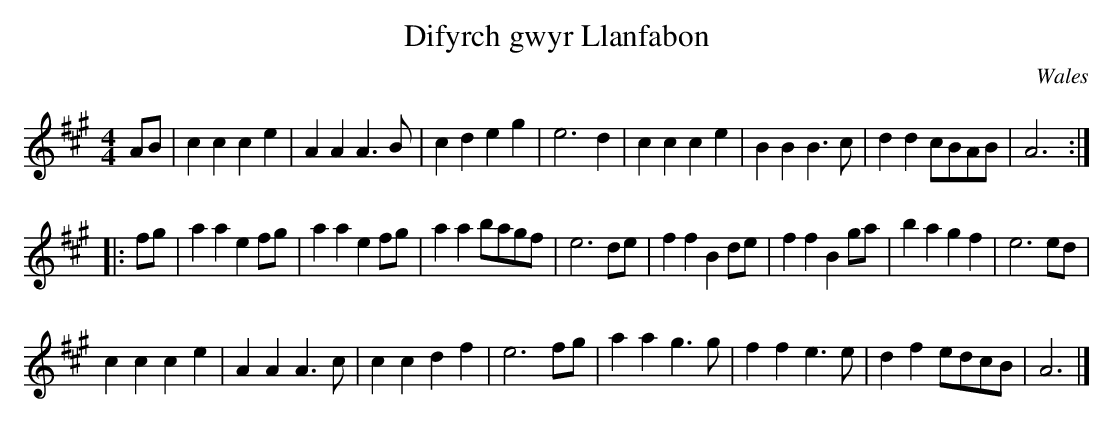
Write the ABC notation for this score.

X:1
T:Difyrch gwyr Llanfabon
O:Wales
M:4/4
K:A
AB |\
c2c2 c2e2|A2A2 A3B|c2d2 e2g2|e6 d2|\
c2c2 c2e2|B2B2 B3c|d2d2 cBAB|A6:|
|:fg|\
a2a2 e2fg|a2a2 e2fg|a2a2 bagf|e6 de|\
f2f2 B2de|f2f2 B2ga|b2a2 g2f2|e6 ed|
c2c2 c2e2|A2A2 A3c|c2c2 d2f2|e6 fg|\
a2a2 g3g|f2f2 e3e|d2f2 edcB|A6|]
